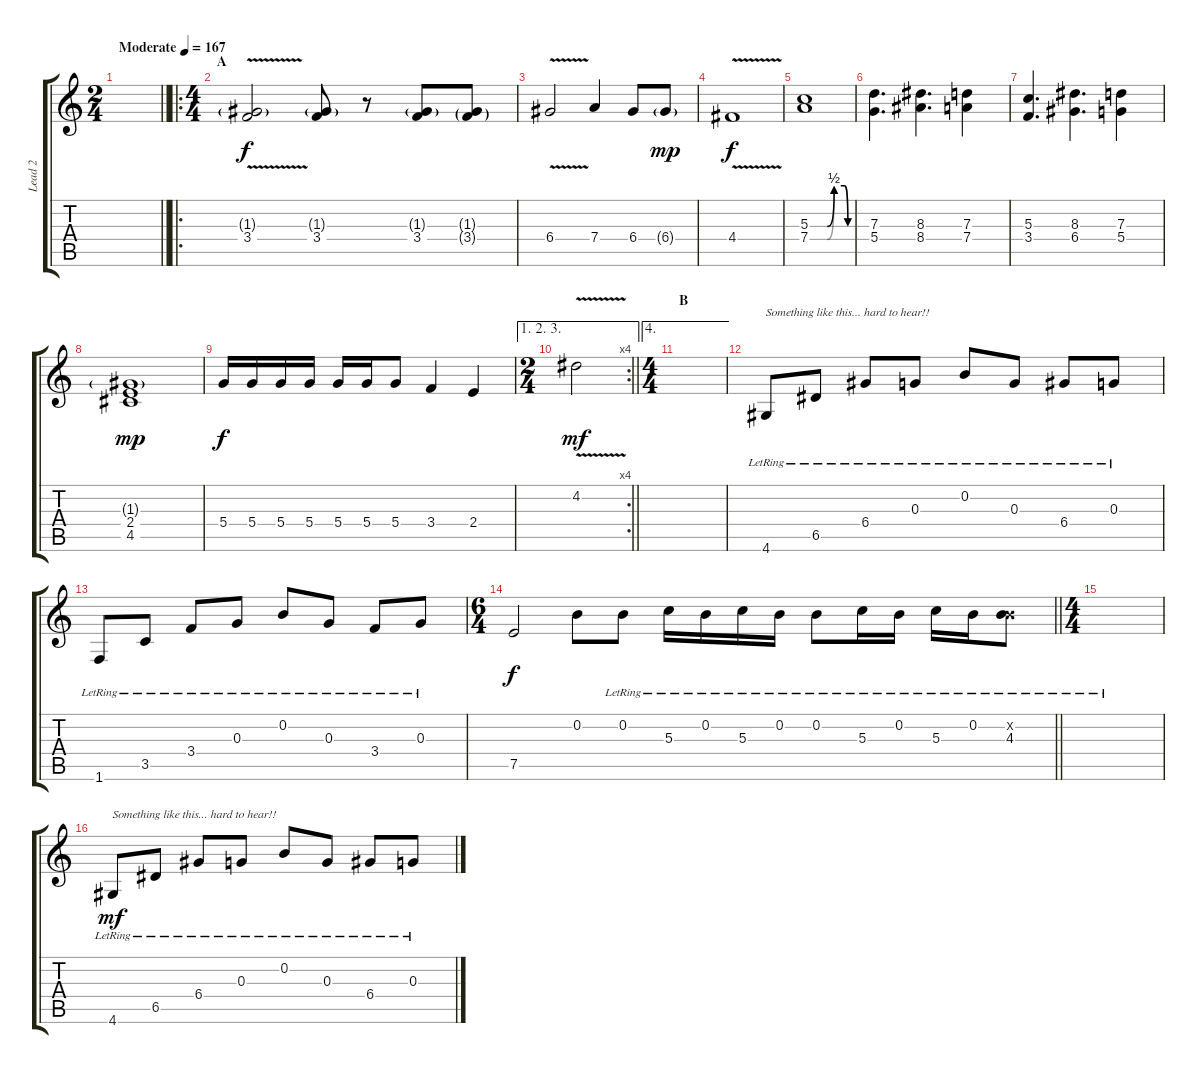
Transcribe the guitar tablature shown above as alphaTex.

\track ("Lead 2" "Lead 2") {instrument overdrivenguitar}
\staff {score tabs}
\tuning (E4 B3 G3 D3 A2 E2) {hide}
\ts (2 4)
\tempo (167 "Moderate")
\clef g2
\barLineRight lightlight
\ks c
|
\ro
\ts (4 4)
\section ("" "A")
(1.3{g} 3.4{v}).2 (1.3{g} 3.4).8 r.8 (1.3{g} 3.4).8 (1.3{g} 3.4{g}).8 |
6.4{v}.2{dy f} 7.4.4 6.4.8 6.4{g}.8{dy mp} |
4.4{v}.1{dy f} |
(5.3{be (custom 0 0 25 0 35 2 50 2 55 0 60 0)} 7.4{be (custom 0 0 25 0 35 2 50 2 55 0 60 0)}).1 |
(7.3 5.4).4{d} (8.3 8.4).4{d} (7.3 7.4).4 |
(5.3 3.4).4{d} (8.3 6.4).4{d} (7.3 5.4).4 |
(1.3{g} 2.4 4.5).1{dy mp} |
5.4.16{dy f} 5.4.16 5.4.16 5.4.16 5.4.16 5.4.16 5.4.8 3.4.4 2.4.4 |
\ae (1 2 3)
\rc 4
\ts (2 4)
\barLineRight lightlight
4.2{v}.2{dy mf} |
\ae 4
\ts (4 4)
\section ("" "B")
|
4.6{lr}.8{txt "Something like this... hard to hear!!"} 6.5{lr}.8 6.4{lr}.8 0.3{lr}.8 0.2{lr}.8 0.3{lr}.8 6.4{lr}.8 0.3{lr}.8 |
1.6{lr}.8 3.5{lr}.8 3.4{lr}.8 0.3{lr}.8 0.2{lr}.8 0.3{lr}.8 3.4{lr}.8 0.3{lr}.8 |
\ts (6 4)
\barLineRight lightlight
7.5.2{dy f} 0.2.8 0.2{lr}.8 5.3{lr}.16 0.2{lr}.16 5.3{lr}.16 0.2{lr}.16 0.2{lr}.8 5.3{lr}.16 0.2{lr}.16 5.3{lr}.16 0.2{lr}.16 (0.2{x} 4.3{lr}).8 |
\ts (4 4)
\section ("" "")
|
4.6{lr}.8{txt "Something like this... hard to hear!!" dy mf} 6.5{lr}.8 6.4{lr}.8 0.3{lr}.8 0.2{lr}.8 0.3{lr}.8 6.4{lr}.8 0.3{lr}.8
